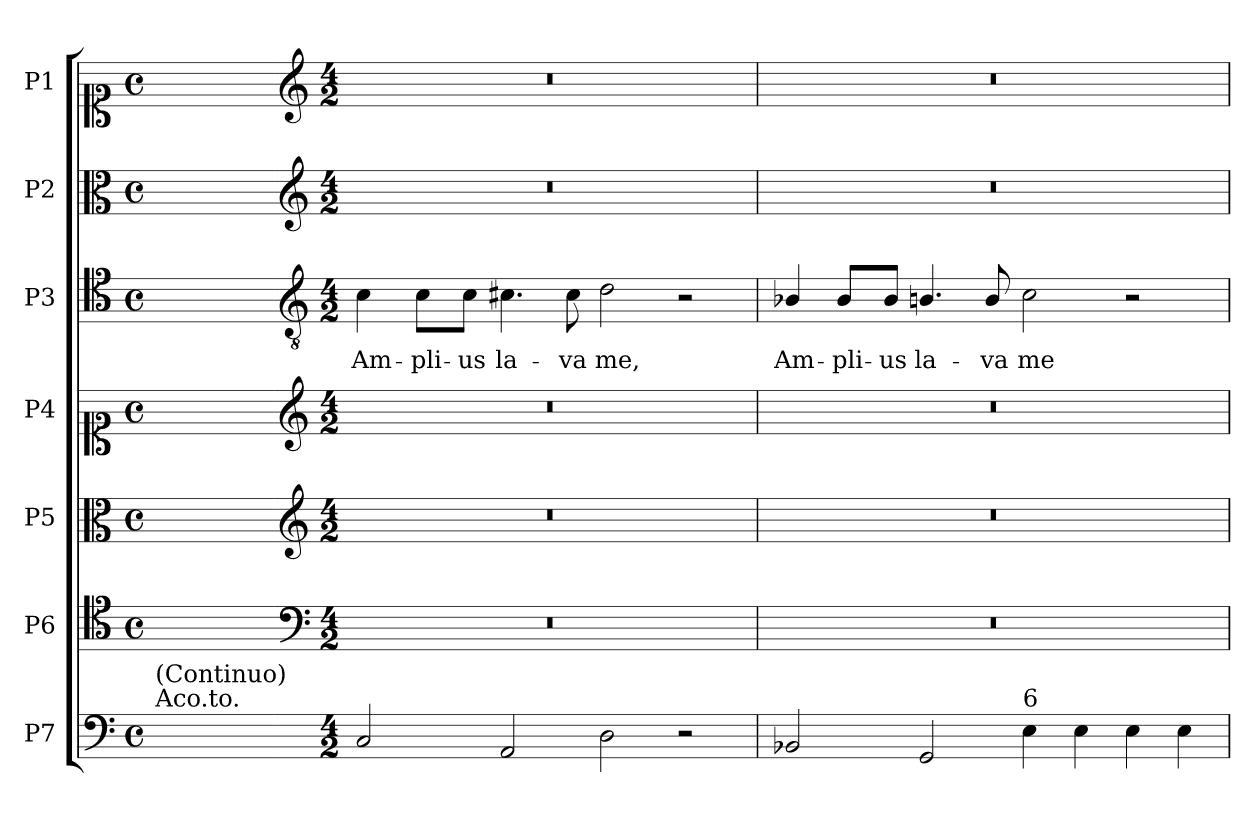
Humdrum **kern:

**kern	**kern	**kern	**kern	**kern	**text	**kern	**kern
*part7	*part6	*part5	*part4	*part3	*part3	*part2	*part1
*staff7	*staff6	*staff5	*staff4	*staff3	*staff3	*staff2	*staff1
*I"P7	*I"P6	*I"P5	*I"P4	*I"P3	*	*I"P2	*I"P1
!!LO:PB:g=z
*clefF4	*clefC4	*clefC3	*clefC1	*clefC4	*	*clefC3	*clefC1
*	*	*	*	*ITrd7c12	*	*	*
*k[]	*k[]	*k[]	*k[]	*k[]	*	*k[]	*k[]
*C:	*C:	*C:	*C:	*C:	*	*C:	*C:
*M4/4	*M4/4	*M4/4	*M4/4	*M4/4	*	*M4/4	*M4/4
*met(c)	*met(c)	*met(c)	*met(c)	*met(c)	*	*met(c)	*met(c)
=1	=1	=1	=1	=1	=1	=1	=1
!LO:TX:a:t=Aco.to.	!	!	!	!	!	!	!
!LO:TX:t=(Continuo)	!	!	!	!	!	!	!
1ryy	1ryy	1ryy	1ryy	1ryy	.	1ryy	1ryy
=1-	=1-	=1-	=1-	=1-	=1-	=1-	=1-
*	*clefF4	*clefG2	*clefG2	*clefGv2	*	*clefG2	*clefG2
*M4/2	*M4/2	*M4/2	*M4/2	*M4/2	*	*M4/2	*M4/2
!	!LO:N:vis=1	!LO:N:vis=1	!LO:N:vis=1	!	!	!	!
!	!	!	!	!	!LO:LY:b:color=#000000	!LO:N:vis=1	!LO:N:vis=1
2Ci/	0r	0r	0r	4Ci\	Am-	0r	0r
!	!	!	!	!	!LO:LY:b:color=#000000	!	!
.	.	.	.	8Ci\L	-pli-	.	.
!	!	!	!	!	!LO:LY:b:color=#000000	!	!
.	.	.	.	8Ci\J	-us	.	.
!	!	!	!	!	!LO:LY:b:color=#000000	!	!
2AAi/	.	.	.	4.C#Xi\	la-	.	.
!	!	!	!	!	!LO:LY:b:color=#000000	!	!
.	.	.	.	8C#i\	-va	.	.
!	!	!	!	!	!LO:LY:b:color=#000000	!	!
2Di\	.	.	.	2Di\	me,	.	.
2r	.	.	.	2r	.	.	.
=2	=2	=2	=2	=2	=2	=2	=2
!	!LO:N:vis=1	!LO:N:vis=1	!LO:N:vis=1	!	!	!	!
!	!	!	!	!	!LO:LY:b:color=#000000	!LO:N:vis=1	!LO:N:vis=1
2BB-Xi/	0r	0r	0r	4BB-Xi/	Am-	0r	0r
!	!	!	!	!	!LO:LY:b:color=#000000	!	!
.	.	.	.	8BB-i/L	-pli-	.	.
!	!	!	!	!	!LO:LY:b:color=#000000	!	!
.	.	.	.	8BB-i/J	-us	.	.
!	!	!	!	!	!LO:LY:b:color=#000000	!	!
2GGi/	.	.	.	4.BBni/	la-	.	.
!	!	!	!	!	!LO:LY:b:color=#000000	!	!
.	.	.	.	8BBi/	-va	.	.
!LO:TX:a:t=6	!	!	!	!	!	!	!
!	!	!	!	!	!LO:LY:b:color=#000000	!	!
4Ei\	.	.	.	2Ci\	me	.	.
4Ei\	.	.	.	.	.	.	.
4Ei\	.	.	.	2r	.	.	.
4Ei\	.	.	.	.	.	.	.
=	=	=	=	=	=	=	=
*-	*-	*-	*-	*-	*-	*-	*-
